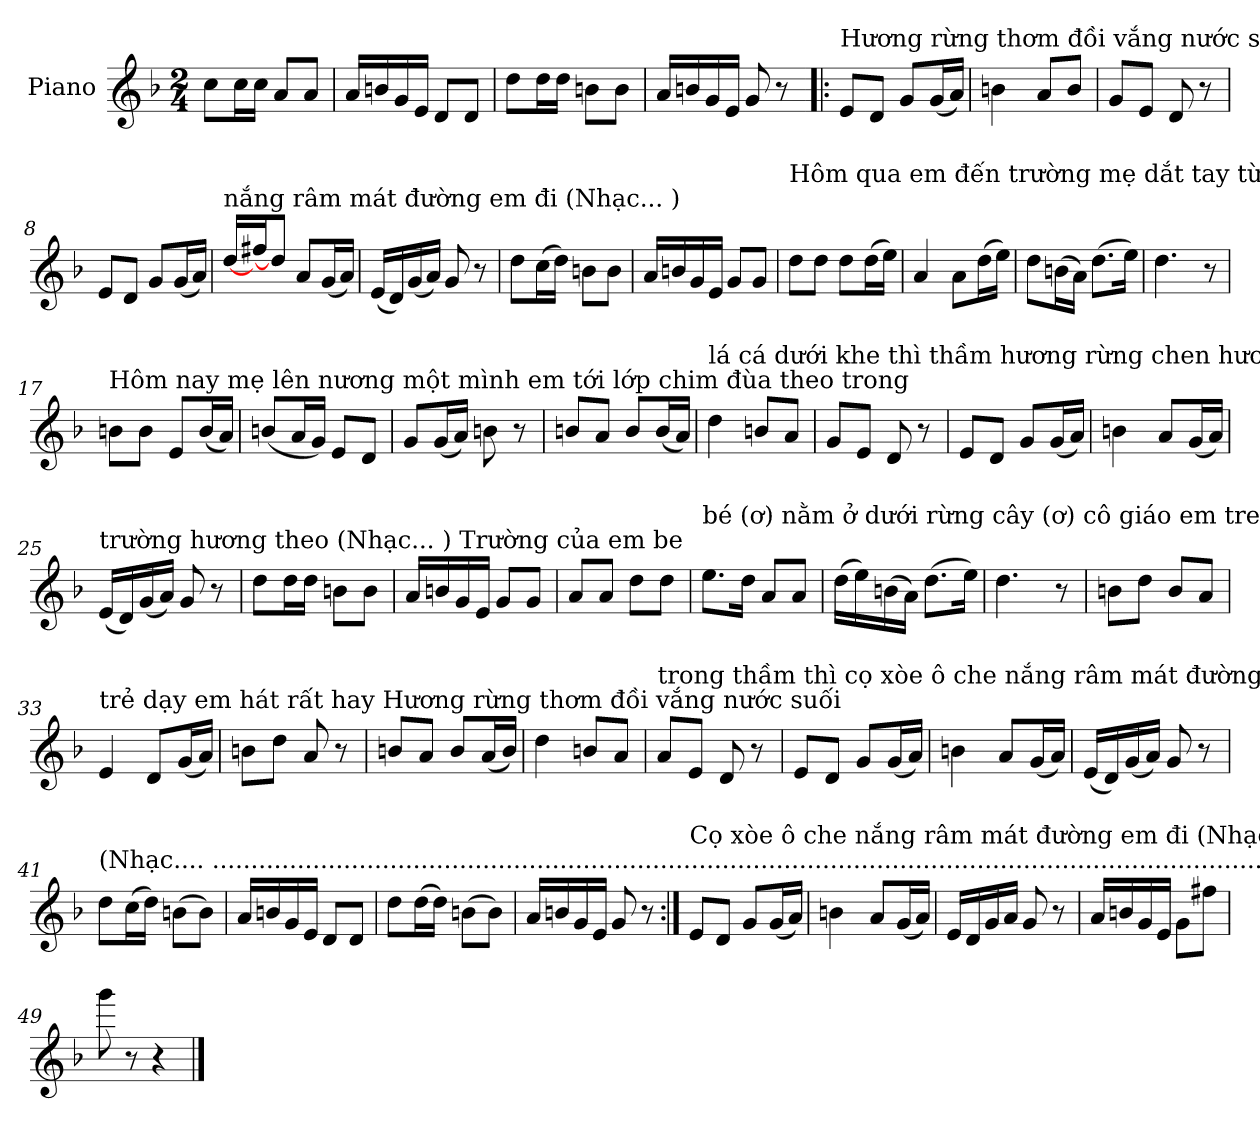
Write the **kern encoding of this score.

**kern
*part1
*staff1
*I"Piano
*I'Pno.
*clefG2
*k[b-]
*M2/4
=1
8cc\L
16cc\L
16cc\JJ
8a/L
8a/J
=2
16a/LL
16bn/
16g/
16e/JJ
8d/L
8d/J
=3
8dd\L
16dd\L
16dd\JJ
8bn\L
8b\J
=4
16a/LL
16bn/
16g/
16e/JJ
8g/
8r
!!LO:LB:g=z
=5!|:
!LO:TX:a:t=Hương  rừng    thơm        đồi          vắng         nước   suối      trong    thầm    thì                      cọ        xòe       ô             che
8e/L
8d/J
8g/L
(16g/L
16a/JJ)
=6
4bn\
8a/L
8b/J
=7
8g/L
8e/J
8d/
8r
=8
8e/L
8d/J
8g/L
(16g/L
16a/JJ)
!!LO:LB:g=z
=9
!LO:TX:a:t=nắng               râm       mát          đường       em        đi                       (Nhạc...                                                                       )
[16dd/LL
16ff#X/J
8dd/J]
8a/L
(16g/L
16a/JJ)
=10
(16e/LL
16d/)
(16g/
16a/JJ)
8g/
8r
=11
8dd\L
(16cc\L
16dd\JJ)
8bn\L
8b\J
=12
16a/LL
16bn/
16g/
16e/JJ
8g/L
8g/J
!!LO:LB:g=z
=13
!LO:TX:a:t=Hôm      qua       em           đến          trường           mẹ           dắt             tay            từng            bước               ơ
8dd\L
8dd\J
8dd\L
(16dd\L
16ee\JJ)
=14
4a/
8a\L
(16dd\L
16ee\JJ)
=15
8dd\L
(16bn\L
16a\JJ)
(8.dd\L
16ee\Jk)
=16
4.dd\
8r
!!LO:LB:g=z
=17
!LO:TX:a:t=Hôm   nay      mẹ        lên              nương         một      mình      em          tới        lớp                    chim   đùa      theo       trong
8bn\L
8b\J
8e/L
(16b/L
16a/JJ)
=18
(8bn/L
16a/L
16g/JJ)
8e/L
8d/J
=19
8g/L
(16g/L
16a/JJ)
8bn\
8r
=20
8bn/L
8a/J
8b/L
(16b/L
16a/JJ)
!!LO:LB:g=z
=21
!LO:TX:a:t=lá                  cá      dưới        khe       thì       thầm                   hương   rừng      chen       hương       cốm           em          tới
4dd\
8bn/L
8a/J
=22
8g/L
8e/J
8d/
8r
=23
8e/L
8d/J
8g/L
(16g/L
16a/JJ)
=24
4bn\
8a/L
(16g/L
16a/JJ)
!!LO:LB:g=z
=25
!LO:TX:a:t=trường     hương    theo                         (Nhạc...                                                                       )   Trường của      em       be
(16e/LL
16d/)
(16g/
16a/JJ)
8g/
8r
=26
8dd\L
16dd\L
16dd\JJ
8bn\L
8b\J
=27
16a/LL
16bn/
16g/
16e/JJ
8g/L
8g/J
=28
8a/L
8a/J
8dd\L
8dd\J
!!LO:LB:g=z
=29
!LO:TX:a:t=bé            (ơ)     nằm        ở               dưới          rừng            cây                   (ơ)                          cô        giáo        em       tre
8.ee\L
16dd\Jk
8a/L
8a/J
=30
(16dd\LL
16ee\)
(16bn\
16a\JJ)
(8.dd\L
16ee\Jk)
=31
4.dd\
8r
=32
8bn\L
8dd\J
8b/L
8a/J
!!LO:LB:g=z
=33
!LO:TX:a:t=trẻ                dạy           em            hát        rất       hay                    Hương   rừng    thơm        đồi         vắng             nước  suối
4e/
8d/L
(16g/L
16a/JJ)
=34
8bn\L
8dd\J
8a/
8r
=35
8bn/L
8a/J
8b/L
(16a/L
16b/JJ)
=36
4dd\
8bn/L
8a/J
!!LO:LB:g=z
=37
!LO:TX:a:t=trong    thầm   thì                     cọ        xòe       ô            che         nắng         râm         mát           đường       em      đi
8a/L
8e/J
8d/
8r
=38
8e/L
8d/J
8g/L
(16g/L
16a/JJ)
=39
4bn\
8a/L
(16g/L
16a/JJ)
=40
(16e/LL
16d/)
(16g/
16a/JJ)
8g/
8r
!!LO:PB:g=z
=41
!LO:TX:a:t=(Nhạc....                                      ............................................................................................................................................)
8dd\L
(16cc\L
16dd\JJ)
(8bn\L
8b\J)
=42
16a/LL
16bn/
16g/
16e/JJ
8d/L
8d/J
=43
8dd\L
(16dd\L
16dd\JJ)
(8bn\L
8b\J)
=44
16a/LL
16bn/
16g/
16e/JJ
8g/
8r
!!LO:LB:g=z
=45:|!
!LO:TX:a:t=Cọ    xòe      ô        che      nắng        râm      mát         đường   em      đi                     (Nhạc.....                             .............)
8e/L
8d/J
8g/L
(16g/L
16a/JJ)
=46
4bn\
8a/L
(16g/L
16a/JJ)
=47
16e/LL
16d/
16g/
16a/JJ
8g/
8r
=48
16a/LL
16bn/
16g/
16e/JJ
8g\L
8ff#X\J
=49
8ggg\
8r
4r
==
*-
